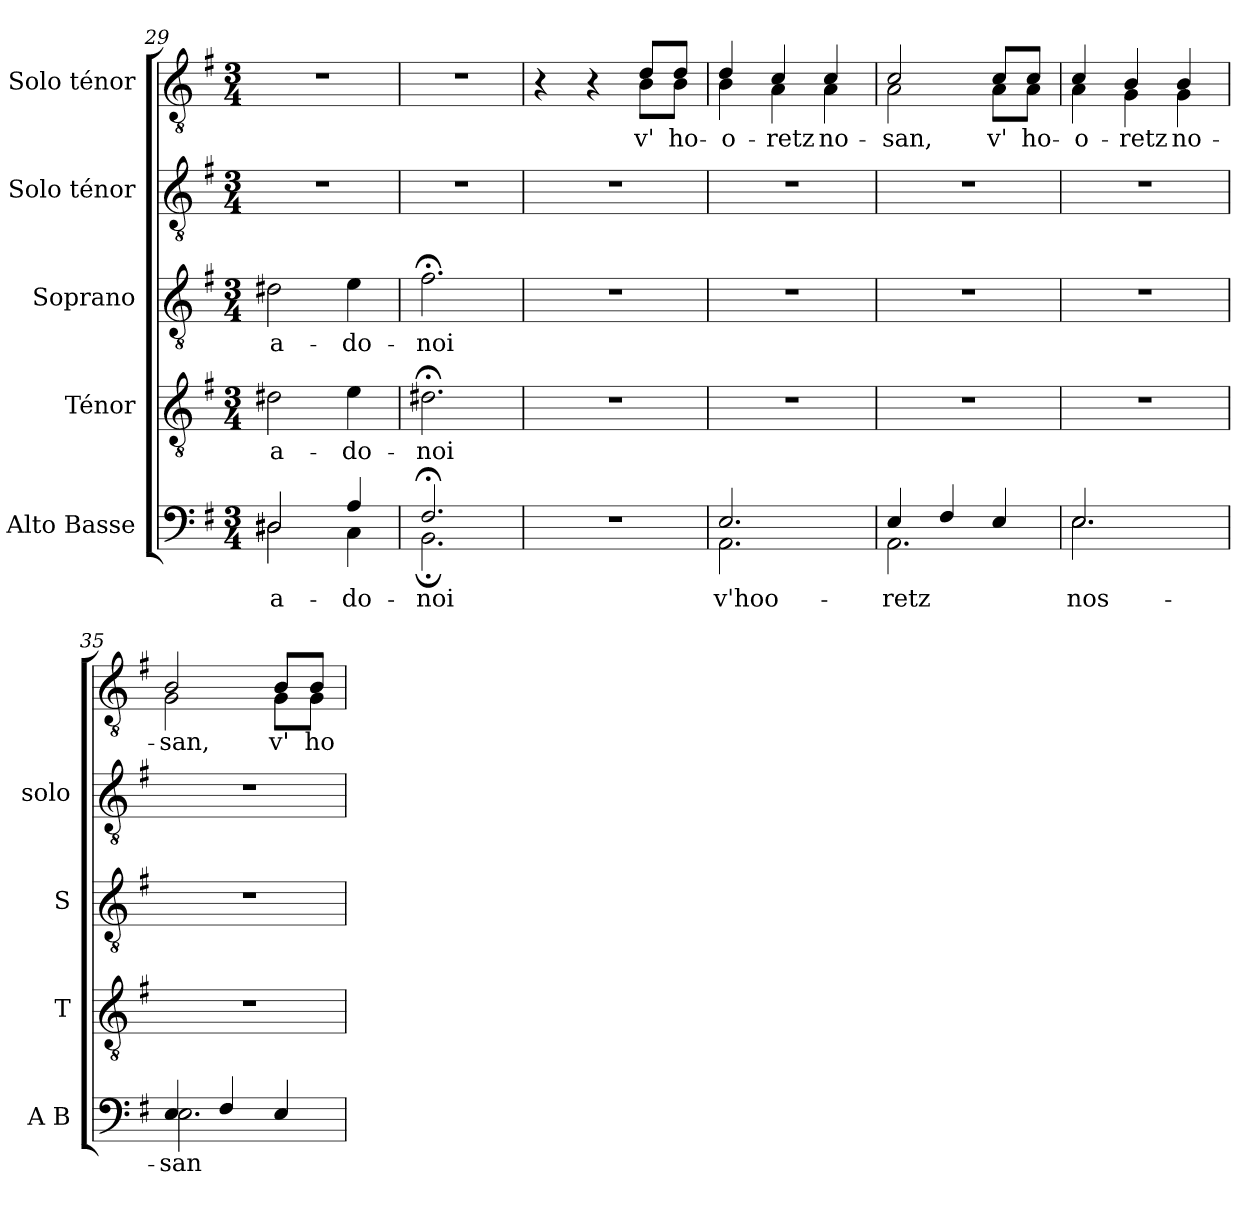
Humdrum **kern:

**kern	**text	**kern	**text	**kern	**text	**kern	**kern	**text
*part5	*part5	*part4	*part4	*part3	*part3	*part2	*part1	*part1
*staff5	*staff5	*staff4	*staff4	*staff3	*staff3	*staff2	*staff1	*staff1
*I"Alto Basse	*	*I"Ténor	*	*I"Soprano	*	*I"Solo ténor	*I"Solo ténor	*
*I'A B	*	*I'T	*	*I'S	*	*I'solo	*	*
*clefF4	*	*clefGv2	*	*clefGv2	*	*clefGv2	*clefGv2	*
*	*	*ITrd7c12	*	*ITrd7c12	*	*ITrd7c12	*ITrd7c12	*
*k[f#]	*	*k[f#]	*	*k[f#]	*	*k[f#]	*k[f#]	*
*e:	*	*e:	*	*e:	*	*e:	*e:	*
*M3/4	*	*M3/4	*	*M3/4	*	*M3/4	*M3/4	*
=29	=29	=29	=29	=29	=29	=29	=29	=29
!	!LO:LY:b:color=#000000	!	!	!	!	!	!	!
*^	*	*	*	*	*	*	*	*
!	!	!	!	!LO:LY:b:color=#000000	!	!	!	!	!
!	!	!	!	!	!	!LO:LY:b:color=#000000	!LO:N:vis=1	!LO:N:vis=1	!
2D#Xi/	2D#i\	-a-	2D#Xi\	-a-	2D#Xi\	-a-	2.r	2.r	.
!	!	!LO:LY:b:color=#000000	!	!	!	!	!	!	!
!	!	!	!	!LO:LY:b:color=#000000	!	!	!	!	!
!	!	!	!	!	!	!LO:LY:b:color=#000000	!	!	!
4Ai/	4Ci\	-do-	4Ei\	-do-	4Ei\	-do-	.	.	.
=30	=30	=30	=30	=30	=30	=30	=30	=30	=30
!	!	!LO:LY:b:color=#000000	!	!	!	!	!	!	!
!	!	!	!	!LO:LY:b:color=#000000	!	!	!	!	!
!	!	!	!	!	!	!LO:LY:b:color=#000000	!LO:N:vis=1	!LO:N:vis=1	!
2.F#;i/	2.BB;i\	-noi	2.D#X;i\	-noi	2.F#;i\	-noi	2.r	2.r	.
=31	=31	=31	=31	=31	=31	=31	=31	=31	=31
!LO:N:vis=1	!	!	!LO:N:vis=1	!	!LO:N:vis=1	!	!LO:N:vis=1	!	!
*v	*v	*	*	*	*	*	*	*^	*
2.r	.	2.r	.	2.r	.	2.r	4r	4ryy	.
.	.	.	.	.	.	.	4r	4ryy	.
!	!	!	!	!	!	!	!	!	!LO:LY:b:color=#000000
.	.	.	.	.	.	.	8Di/L	8BBi\L	v'
!	!	!	!	!	!	!	!	!	!LO:LY:b:color=#000000
.	.	.	.	.	.	.	8Di/J	8BBi\J	ho-
!!LO:LB:g=z	!!
=32	=32	=32	=32	=32	=32	=32	=32	=32	=32
!	!LO:LY:b:color=#000000	!LO:N:vis=1	!	!LO:N:vis=1	!	!LO:N:vis=1	!	!	!
*^	*	*	*	*	*	*	*	*	*
!	!	!	!	!	!	!	!	!	!	!LO:LY:b:color=#000000
2.Ei/	2.AAi\	v'hoo-	2.r	.	2.r	.	2.r	4Di/	4BBi\	-o-
!	!	!	!	!	!	!	!	!	!	!LO:LY:b:color=#000000
.	.	.	.	.	.	.	.	4Ci/	4AAi\	-retz
!	!	!	!	!	!	!	!	!	!	!LO:LY:b:color=#000000
.	.	.	.	.	.	.	.	4Ci/	4AAi\	no-
=33	=33	=33	=33	=33	=33	=33	=33	=33	=33	=33
!	!	!LO:LY:b:color=#000000	!LO:N:vis=1	!	!LO:N:vis=1	!	!LO:N:vis=1	!	!	!
!	!	!	!	!	!	!	!	!	!	!LO:LY:b:color=#000000
4Ei/	2.AAi\	-retz	2.r	.	2.r	.	2.r	2Ci/	2AAi\	-san,
4F#i/	.	.	.	.	.	.	.	.	.	.
!	!	!	!	!	!	!	!	!	!	!LO:LY:b:color=#000000
4Ei/	.	.	.	.	.	.	.	8Ci/L	8AAi\L	v'
!	!	!	!	!	!	!	!	!	!	!LO:LY:b:color=#000000
.	.	.	.	.	.	.	.	8Ci/J	8AAi\J	ho-
=34	=34	=34	=34	=34	=34	=34	=34	=34	=34	=34
!	!	!LO:LY:b:color=#000000	!LO:N:vis=1	!	!LO:N:vis=1	!	!LO:N:vis=1	!	!	!
!	!	!	!	!	!	!	!	!	!	!LO:LY:b:color=#000000
2.Ei/	2.Ei\	nos-	2.r	.	2.r	.	2.r	4Ci/	4AAi\	-o-
!	!	!	!	!	!	!	!	!	!	!LO:LY:b:color=#000000
.	.	.	.	.	.	.	.	4BBi/	4GGi\	-retz
!	!	!	!	!	!	!	!	!	!	!LO:LY:b:color=#000000
.	.	.	.	.	.	.	.	4BBi/	4GGi\	no-
=35	=35	=35	=35	=35	=35	=35	=35	=35	=35	=35
!	!	!LO:LY:b:color=#000000	!LO:N:vis=1	!	!LO:N:vis=1	!	!LO:N:vis=1	!	!	!
!	!	!	!	!	!	!	!	!	!	!LO:LY:b:color=#000000
4Ei/	2.Ei\	-san	2.r	.	2.r	.	2.r	2BBi/	2GGi\	-san,
4F#i/	.	.	.	.	.	.	.	.	.	.
!	!	!	!	!	!	!	!	!	!	!LO:LY:b:color=#000000
4Ei/	.	.	.	.	.	.	.	8BBi/L	8GGi\L	v'
!	!	!	!	!	!	!	!	!	!	!LO:LY:b:color=#000000
.	.	.	.	.	.	.	.	8BBi/J	8GGi\J	ho-
*v	*v	*	*	*	*	*	*	*v	*v	*
=	=	=	=	=	=	=	=	=
*-	*-	*-	*-	*-	*-	*-	*-	*-
